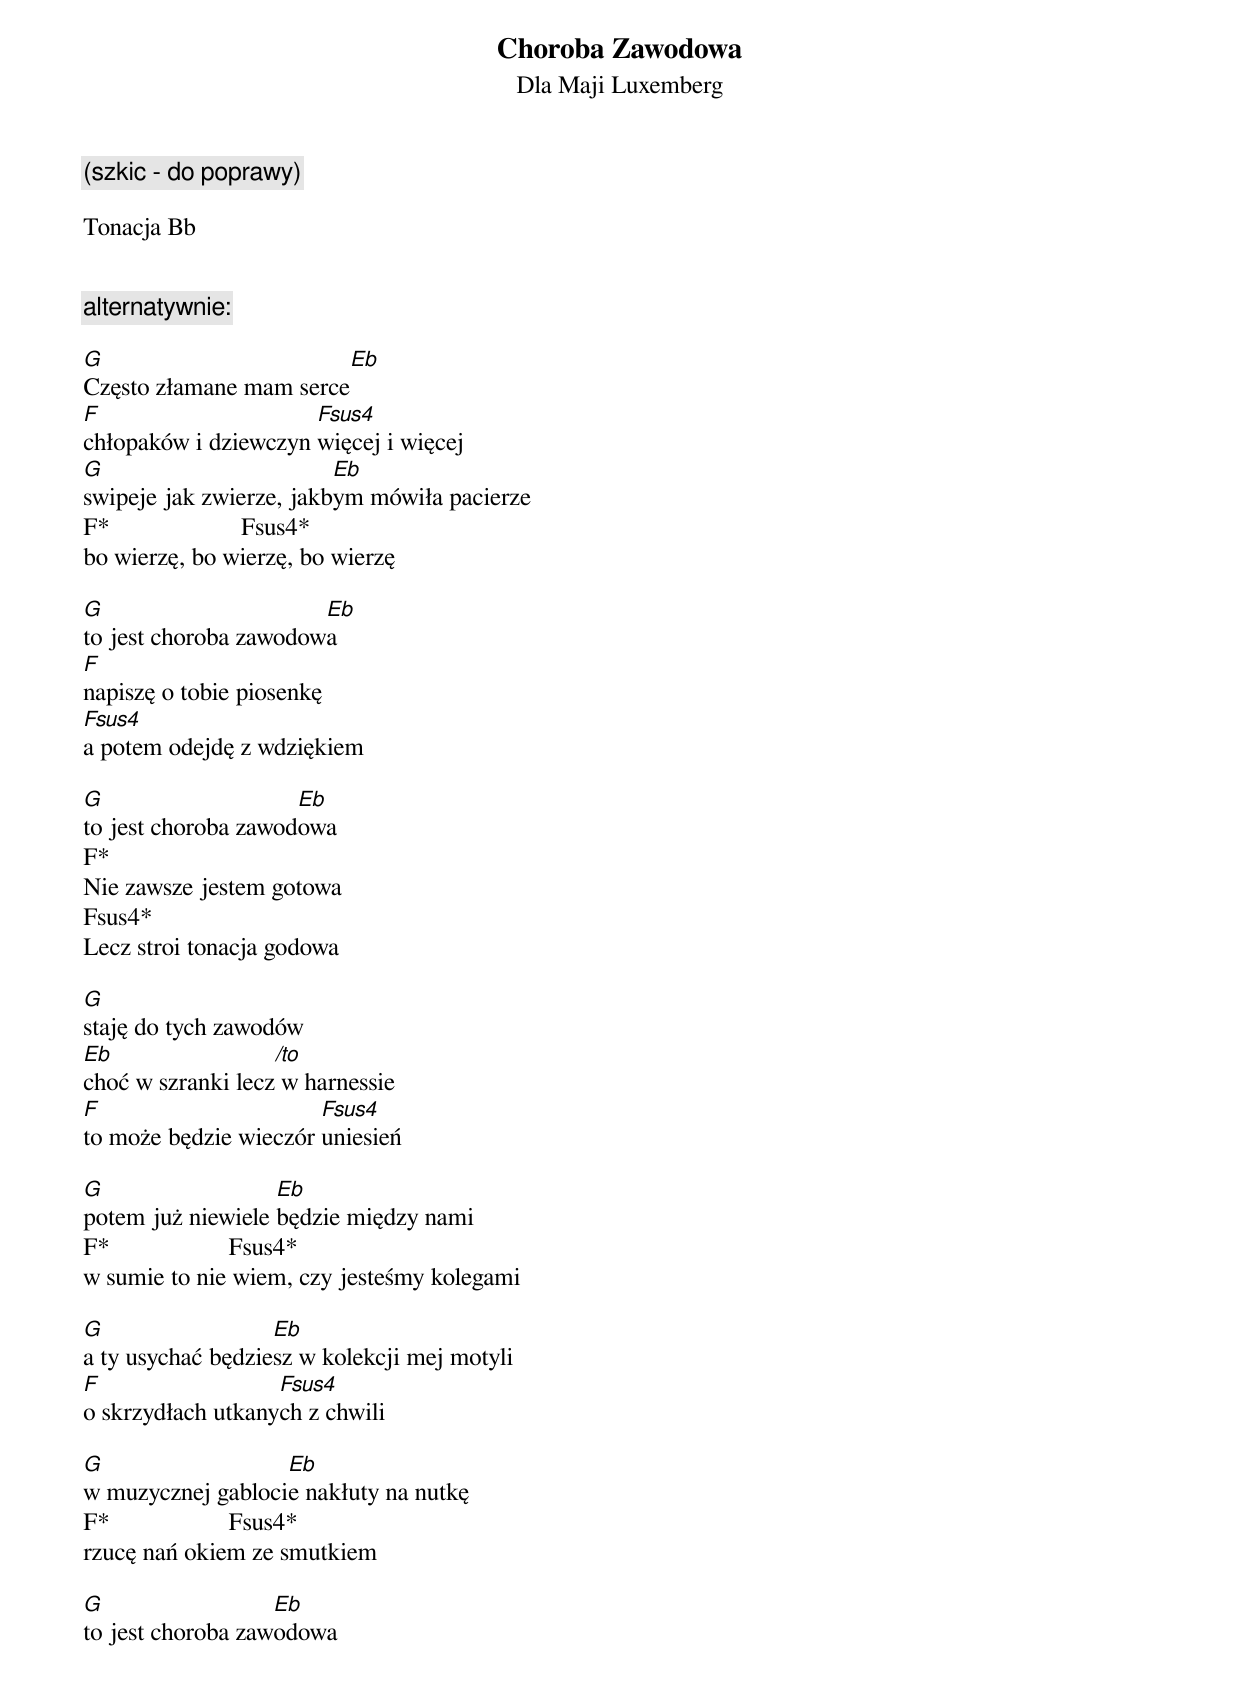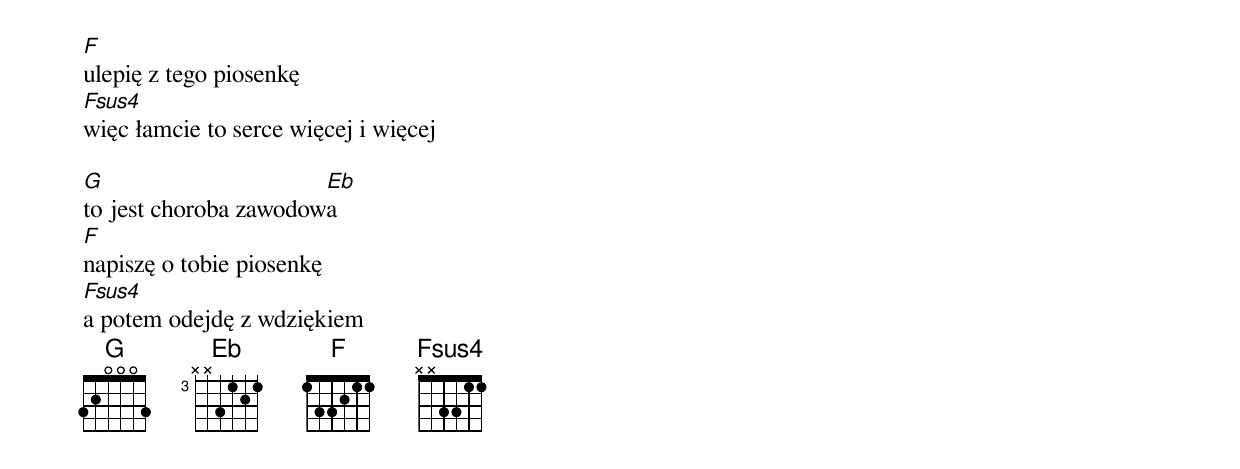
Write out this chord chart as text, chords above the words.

Choroba Zawodowa
Dla Maji Luxemberg
(szkic - do poprawy)

Tonacja Bb

Eb 3331
Fsus4 3011

alternatywnie:
F* 5553
Fsus4* 3563

G                        Eb
Często złamane mam serce
F                     Fsus4
chłopaków i dziewczyn więcej i więcej
G                        Eb
swipeje jak zwierze, jakbym mówiła pacierze
F*                     Fsus4*
bo wierzę, bo wierzę, bo wierzę

G                      Eb
to jest choroba zawodowa
F
napiszę o tobie piosenkę
Fsus4
a potem odejdę z wdziękiem

G                    Eb
to jest choroba zawodowa
F*
Nie zawsze jestem gotowa
Fsus4*
Lecz stroi tonacja godowa

G
staję do tych zawodów
Eb
choć w szranki lecz[/to] w harnessie
F                      Fsus4
to może będzie wieczór uniesień

G                  Eb
potem już niewiele będzie między nami
F*                   Fsus4*
w sumie to nie wiem, czy jesteśmy kolegami

G                  Eb
a ty usychać będziesz w kolekcji mej motyli
F                  Fsus4
o skrzydłach utkanych z chwili

G                  Eb
w muzycznej gablocie nakłuty na nutkę
F*                   Fsus4*
rzucę nań okiem ze smutkiem

G                  Eb
to jest choroba zawodowa
F
ulepię z tego piosenkę
Fsus4
więc łamcie to serce więcej i więcej

G                      Eb
to jest choroba zawodowa
F
napiszę o tobie piosenkę
Fsus4
a potem odejdę z wdziękiem
